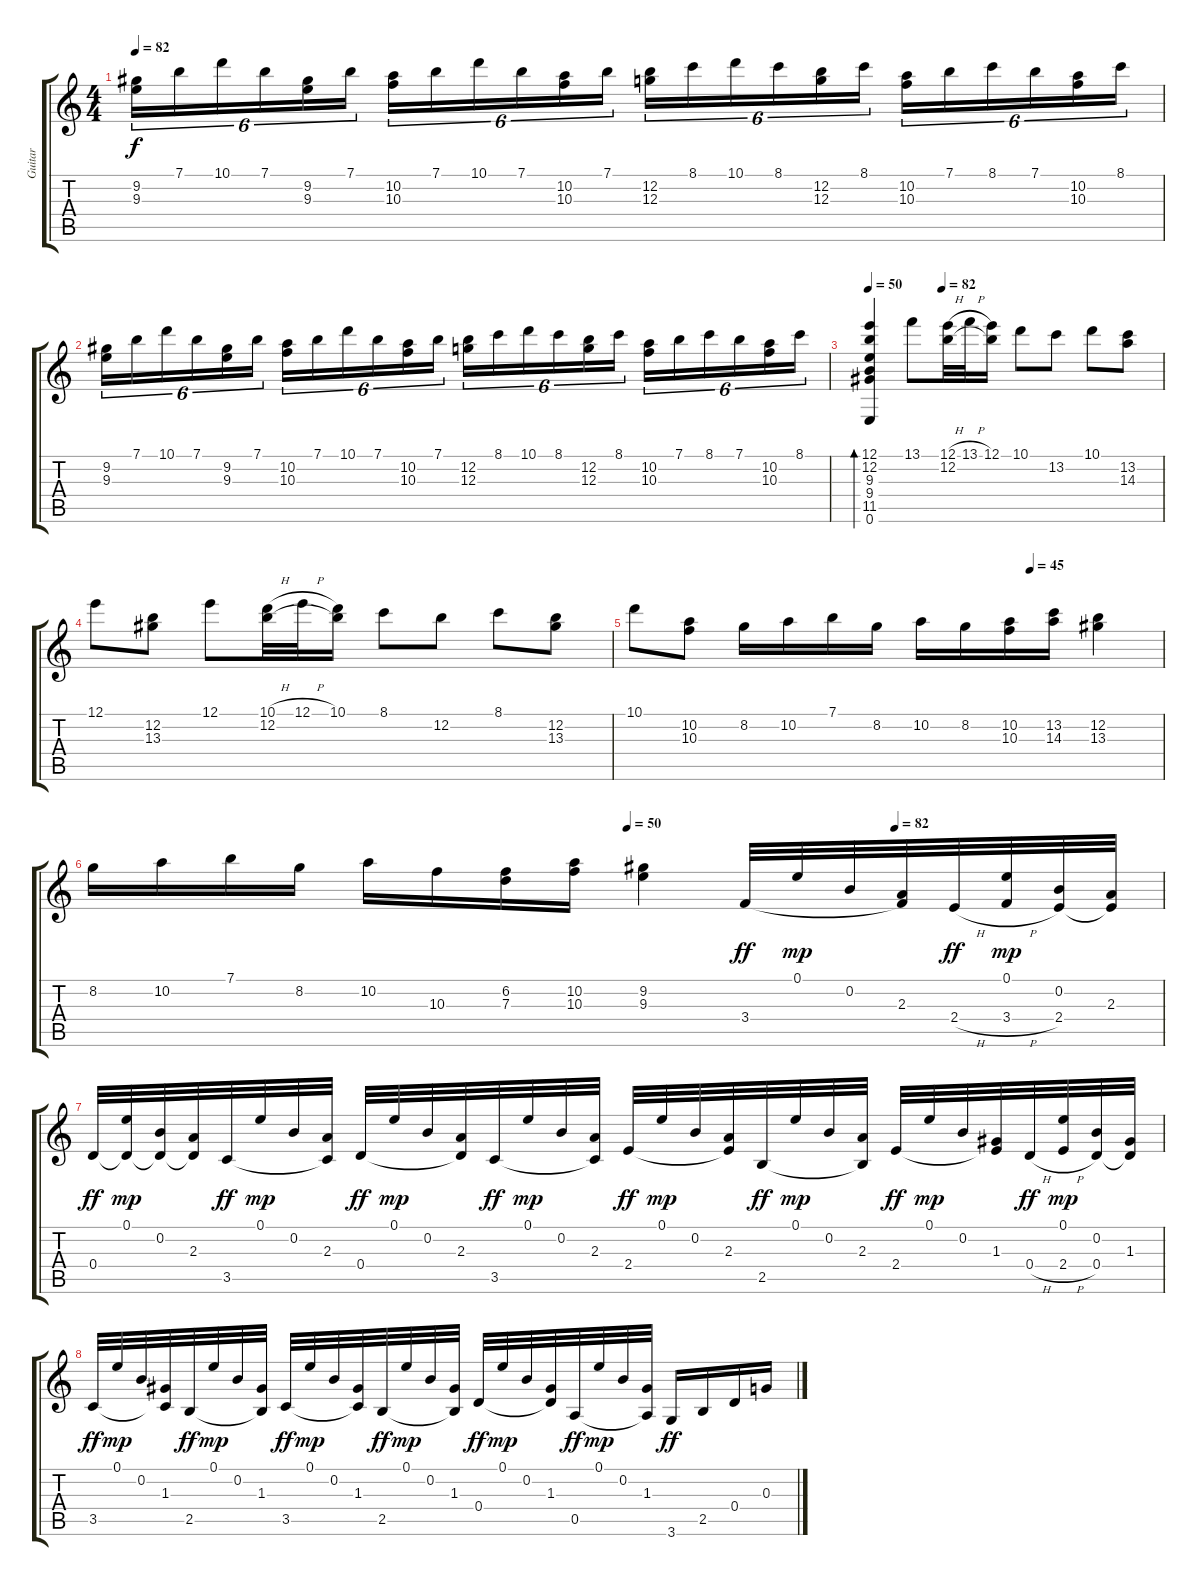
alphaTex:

\track ("Guitar" "Guitar") {instrument acousticguitarnylon}
\staff {score tabs}
\tuning (E4 B3 G3 D3 A2 E2) {hide}
\ts (4 4)
\tempo 82
\clef g2
\ks c
(9.2 9.3).16{tu (6 4) dy f} 7.1.16{tu (6 4)} 10.1.16{tu (6 4)} 7.1.16{tu (6 4)} (9.2 9.3).16{tu (6 4)} 7.1.16{tu (6 4)} (10.2 10.3).16{tu (6 4)} 7.1.16{tu (6 4)} 10.1.16{tu (6 4)} 7.1.16{tu (6 4)} (10.2 10.3).16{tu (6 4)} 7.1.16{tu (6 4)} (12.2 12.3).16{tu (6 4)} 8.1.16{tu (6 4)} 10.1.16{tu (6 4)} 8.1.16{tu (6 4)} (12.2 12.3).16{tu (6 4)} 8.1.16{tu (6 4)} (10.2 10.3).16{tu (6 4)} 7.1.16{tu (6 4)} 8.1.16{tu (6 4)} 7.1.16{tu (6 4)} (10.2 10.3).16{tu (6 4)} 8.1.16{tu (6 4)} |
(9.2 9.3).16{tu (6 4)} 7.1.16{tu (6 4)} 10.1.16{tu (6 4)} 7.1.16{tu (6 4)} (9.2 9.3).16{tu (6 4)} 7.1.16{tu (6 4)} (10.2 10.3).16{tu (6 4)} 7.1.16{tu (6 4)} 10.1.16{tu (6 4)} 7.1.16{tu (6 4)} (10.2 10.3).16{tu (6 4)} 7.1.16{tu (6 4)} (12.2 12.3).16{tu (6 4)} 8.1.16{tu (6 4)} 10.1.16{tu (6 4)} 8.1.16{tu (6 4)} (12.2 12.3).16{tu (6 4)} 8.1.16{tu (6 4)} (10.2 10.3).16{tu (6 4)} 7.1.16{tu (6 4)} 8.1.16{tu (6 4)} 7.1.16{tu (6 4)} (10.2 10.3).16{tu (6 4)} 8.1.16{tu (6 4)} |
\tempo 50
\tempo (82 0.25)
(12.1 12.2 9.3 9.4 11.5 0.6).4{bd 120} 13.1.8 (12.1{h} 12.2).32 13.1{h}.32 (12.1 12.2{t}).16 10.1.8 13.2.8 10.1.8 (13.2 14.3).8 |
12.1.8 (12.2 13.3).8 12.1.8 (10.1{h} 12.2).32 12.1{h}.32 (10.1 12.2{t}).16 8.1.8 12.2.8 8.1.8 (12.2 13.3).8 |
\tempo (45 0.75)
10.1.8 (10.2 10.3).8 8.2.16 10.2.16 7.1.16 8.2.16 10.2.16 8.2.16 (10.2 10.3).16 (13.2 14.3).16 (12.2 13.3).4 |
\tempo (50 0.5)
\tempo (82 0.75)
8.2.16 10.2.16 7.1.16 8.2.16 10.2.16 10.3.16 (6.2 7.3).16 (10.2 10.3).16 (9.2 9.3).4 3.4.32{dy ff} 0.1.32{dy mp} 0.2.32 (2.3 3.4{t}).32 2.4{h}.32{dy ff} (0.1 3.4{h}).32{dy mp} (0.2 2.4).32 (2.3 2.4{t}).32 |
0.4.32{dy ff} (0.1 0.4{t}).32{dy mp} (0.2 0.4{t}).32 (2.3 0.4{t}).32 3.5.32{dy ff} 0.1.32{dy mp} 0.2.32 (2.3 3.5{t}).32 0.4.32{dy ff} 0.1.32{dy mp} 0.2.32 (2.3 0.4{t}).32 3.5.32{dy ff} 0.1.32{dy mp} 0.2.32 (2.3 3.5{t}).32 2.4.32{dy ff} 0.1.32{dy mp} 0.2.32 (2.3 2.4{t}).32 2.5.32{dy ff} 0.1.32{dy mp} 0.2.32 (2.3 2.5{t}).32 2.4.32{dy ff} 0.1.32{dy mp} 0.2.32 (1.3 2.4{t}).32 0.4{h}.32{dy ff} (0.1 2.4{h}).32{dy mp} (0.2 0.4).32 (1.3 0.4{t}).32 |
3.5.32{dy ff} 0.1.32{dy mp} 0.2.32 (1.3 3.5{t}).32 2.5.32{dy ff} 0.1.32{dy mp} 0.2.32 (1.3 2.5{t}).32 3.5.32{dy ff} 0.1.32{dy mp} 0.2.32 (1.3 3.5{t}).32 2.5.32{dy ff} 0.1.32{dy mp} 0.2.32 (1.3 2.5{t}).32 0.4.32{dy ff} 0.1.32{dy mp} 0.2.32 (1.3 0.4{t}).32 0.5.32{dy ff} 0.1.32{dy mp} 0.2.32 (1.3 0.5{t}).32 3.6.16{dy ff} 2.5.16 0.4.16 0.3.16
